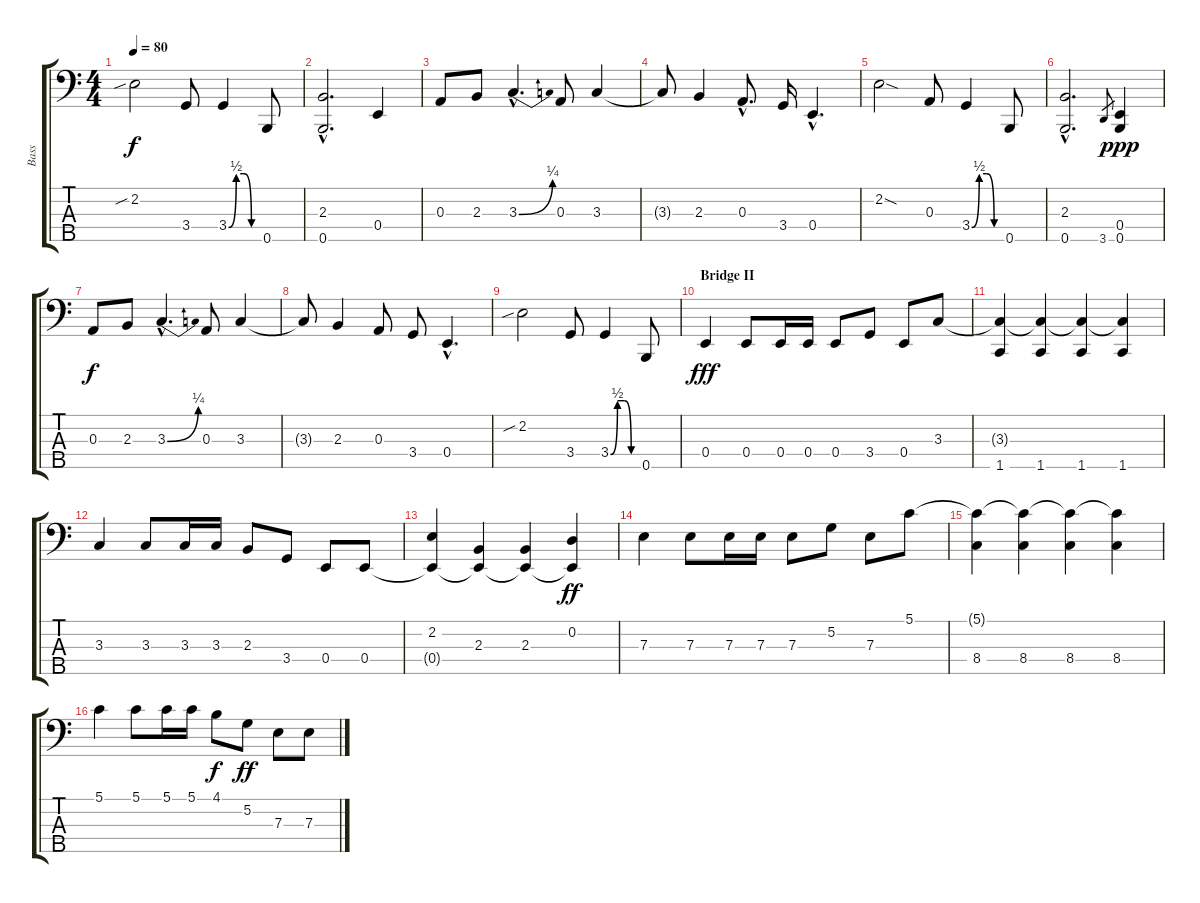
\track ("Bass" "Bass") {instrument electricbasspick}
\staff {score tabs}
\tuning (G2 D2 A1 E1 B0) {hide}
\ts (4 4)
\tempo 80
\clef f4
\ks c
2.2{sib}.2{dy f} 3.4.8 3.4{be (custom 0 0 15 2 30 2 45 0 60 0)}.4 0.5.8 |
(2.3{hac} 0.5{hac}).2{d} 0.4.4 |
0.3.8 2.3.8 3.3{be (bend 0 0 60 1) hac}.4{d} 0.3.8 3.3.4 |
3.3{t}.8 2.3.4 0.3{hac}.8{d} 3.4.16 0.4{hac}.4{d} |
2.2{sod}.2 0.3.8 3.4{be (custom 0 0 15 2 30 2 45 0 60 0)}.4 0.5.8 |
(2.3{hac} 0.5{hac}).2{d} 3.5.8{gr} (0.4 0.5).4{dy ppp} |
0.3.8{dy f} 2.3.8 3.3{be (bend 0 0 60 1) hac}.4{d} 0.3.8 3.3.4 |
3.3{t}.8 2.3.4 0.3.8 3.4.8 0.4{hac}.4{d} |
2.2{sib}.2 3.4.8 3.4{be (custom 0 0 15 2 30 2 45 0 60 0)}.4 0.5.8 |
\section ("" "Bridge II")
0.4.4{dy fff} 0.4.8 0.4.16 0.4.16 0.4.8 3.4.8 0.4.8 3.3.8 |
(3.3{t} 1.5).4 (3.3{t} 1.5).4 (3.3{t} 1.5).4 (3.3{t} 1.5).4 |
3.3.4 3.3.8 3.3.16 3.3.16 2.3.8 3.4.8 0.4.8 0.4.8 |
(2.2 0.4{t}).4 (2.3 0.4{t}).4 (2.3 0.4{t}).4 (0.2 0.4{t}).4{dy ff} |
7.3.4 7.3.8 7.3.16 7.3.16 7.3.8 5.2.8 7.3.8 5.1.8 |
(5.1{t} 8.4).4 (5.1{t} 8.4).4 (5.1{t} 8.4).4 (5.1{t} 8.4).4 |
5.1.4 5.1.8 5.1.16 5.1.16 4.1.8{dy f} 5.2.8{dy ff} 7.3.8 7.3.8
